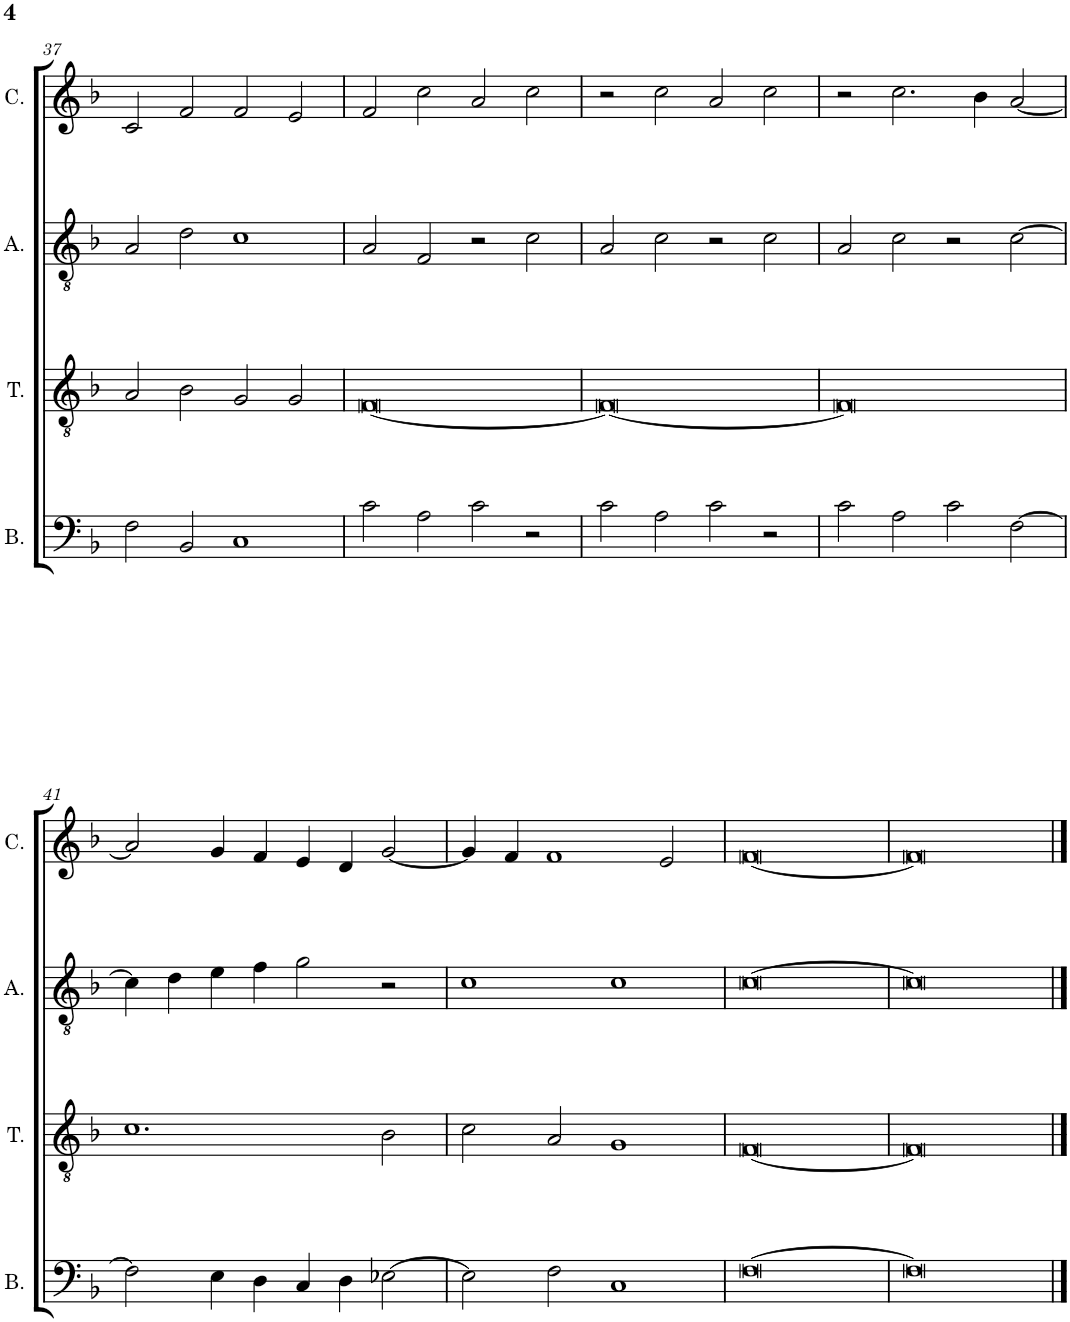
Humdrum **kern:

**kern	**kern	**kern	**kern
*part4	*part3	*part2	*part1
*staff4	*staff3	*staff2	*staff1
*I"Bassus	*I"Tenor	*I"Altus	*I"Cantus
*I'B.	*I'T.	*I'A.	*I'C.
!!LO:PB:g=z
*clefF4	*clefGv2	*clefGv2	*clefG2
*k[b-]	*k[b-]	*k[b-]	*k[b-]
*M2/1	*M2/1	*M2/1	*M2/1
=37	=37	=37	=37
2F\	2A/	2A/	2c/
2BB-/	2B-\	2d\	2f/
1C	2G/	1c	2f/
.	2G/	.	2e/
=38	=38	=38	=38
2c\	[0F	2A/	2f/
2A\	.	2F/	2cc\
2c\	.	2r	2a/
2r	.	2c\	2cc\
=39	=39	=39	=39
2c\	0F_	2A/	2r
2A\	.	2c\	2cc\
2c\	.	2r	2a/
2r	.	2c\	2cc\
=40	=40	=40	=40
2c\	0F]	2A/	2r
2A\	.	2c\	2.cc\
2c\	.	2r	.
.	.	.	4b-\
[2F\	.	[2c\	[2a/
!!LO:LB:g=z
=41	=41	=41	=41
2F\]	1.c	4c\]	2a/]
.	.	4d\	.
4E\	.	4e\	4g/
4D\	.	4f\	4f/
4C/	.	2g\	4e/
4D\	.	.	4d/
[2E-X\	2B-\	2r	[2g/
=42	=42	=42	=42
2E-\]	2c\	1c	4g/]
.	.	.	4f/
2F\	2A/	.	1f
1C	1G	1c	.
.	.	.	2e/
=43	=43	=43	=43
[0F	[0F	[0c	[0f
=44	=44	=44	=44
0F]	0F]	0c]	0f]
==	==	==	==
*-	*-	*-	*-
